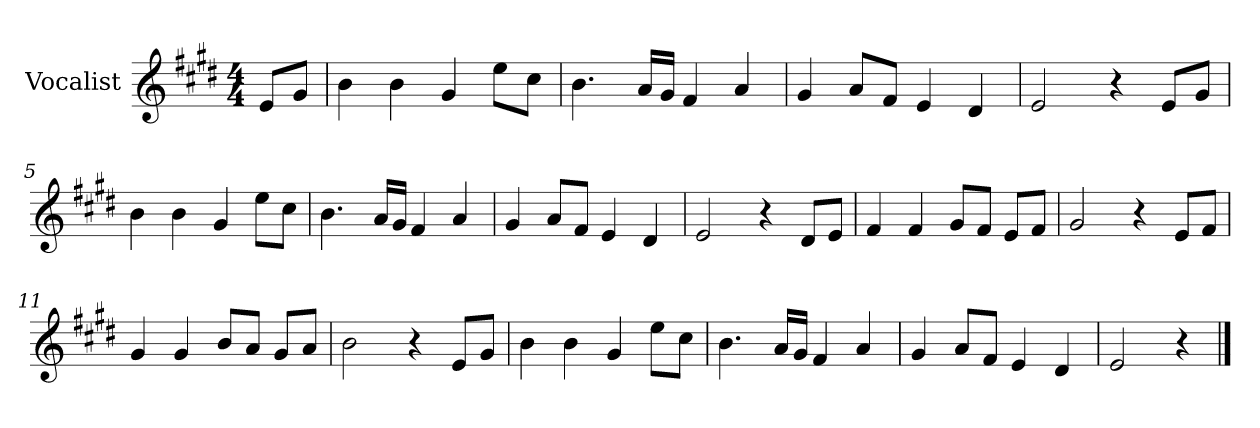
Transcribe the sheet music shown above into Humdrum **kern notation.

**kern
*part1
*staff1
*I"Vocalist
*k[f#c#g#d#]
*E:
*M4/4
=
8eL
8g#J
=1
4b
4b
4g#
8eeL
8cc#J
=2
4.b
16aLL
16g#JJ
4f#
4a
=3
4g#
8aL
8f#J
4e
4d#
=4
2e
4r
8eL
8g#J
=5
4b
4b
4g#
8eeL
8cc#J
=6
4.b
16aLL
16g#JJ
4f#
4a
=7
4g#
8aL
8f#J
4e
4d#
=8
2e
4r
8d#L
8eJ
=9
4f#
4f#
8g#L
8f#J
8eL
8f#J
=10
2g#
4r
8eL
8f#J
=11
4g#
4g#
8bL
8aJ
8g#L
8aJ
=12
2b
4r
8eL
8g#J
=13
4b
4b
4g#
8eeL
8cc#J
=14
4.b
16aLL
16g#JJ
4f#
4a
=15
4g#
8aL
8f#J
4e
4d#
=16
2e
4r
==
*-
